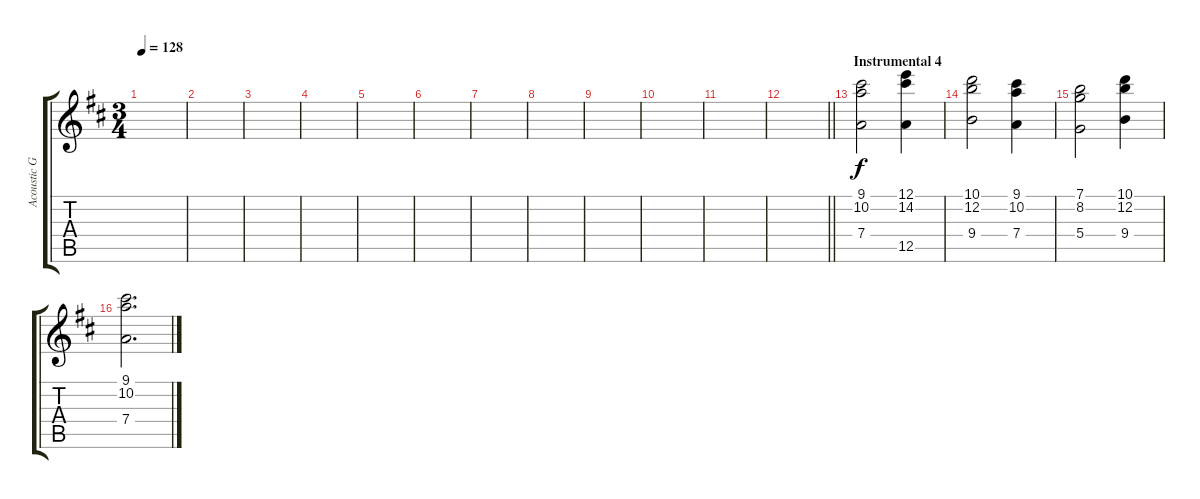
\track ("Acoustic Guitar - Simom Neil" "Acoustic G") {instrument acousticguitarsteel}
\staff {score tabs}
\tuning (E4 B3 G3 D3 A2 D2) {hide}
\ts (3 4)
\tempo 128
\clef g2
\ks d
|
|
|
|
|
|
|
|
|
|
|
\barLineRight lightlight
|
\section ("" "Instrumental 4")
(9.1 10.2 7.4).2 (12.1 14.2 12.5).4 |
(10.1 12.2 9.4).2 (9.1 10.2 7.4).4 |
(7.1 8.2 5.4).2 (10.1 12.2 9.4).4 |
(9.1 10.2 7.4).2{d}
